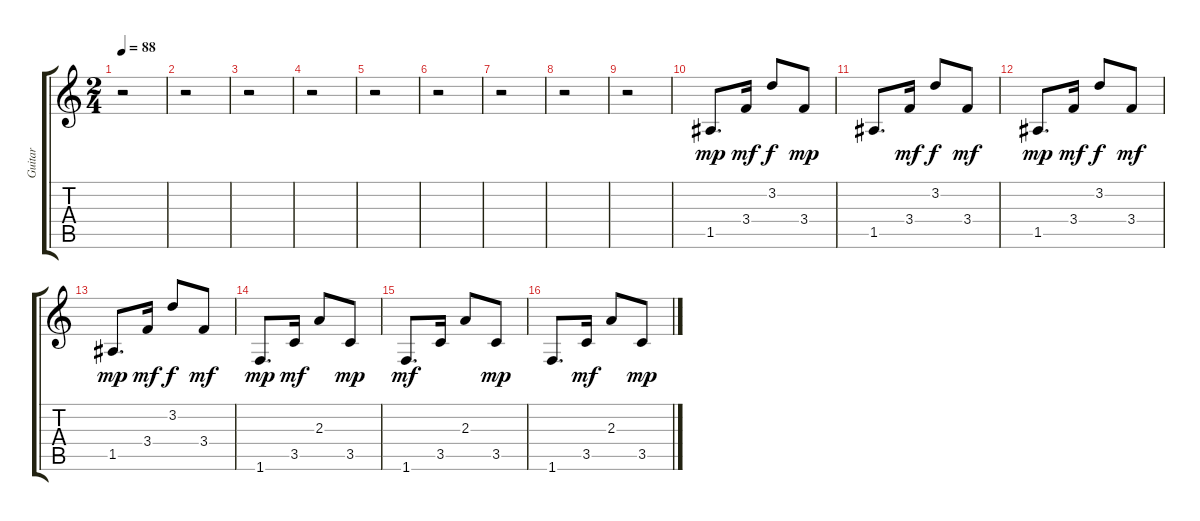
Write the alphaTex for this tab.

\track ("Guitar" "Guitar") {instrument acousticguitarnylon}
\staff {score tabs}
\tuning (E4 B3 G3 D3 A2 E2) {hide}
\ts (2 4)
\tempo 88
\clef g2
\ks c
r.2{dy mp} |
r.2 |
r.2 |
r.2 |
r.2 |
r.2 |
r.2 |
r.2 |
r.2 |
1.5.8{d volume 12 balance 8 instrument acousticguitarnylon} 3.4.16{dy mf} 3.2.8{dy f} 3.4.8{dy mp} |
1.5.8{d} 3.4.16{dy mf} 3.2.8{dy f} 3.4.8{dy mf} |
1.5.8{d dy mp} 3.4.16{dy mf} 3.2.8{dy f} 3.4.8{dy mf} |
1.5.8{d dy mp} 3.4.16{dy mf} 3.2.8{dy f} 3.4.8{dy mf} |
1.6.8{d dy mp} 3.5.16{dy mf} 2.3.8 3.5.8{dy mp} |
1.6.8{d dy mf} 3.5.16 2.3.8 3.5.8{dy mp} |
1.6.8{d} 3.5.16{dy mf} 2.3.8 3.5.8{dy mp}
